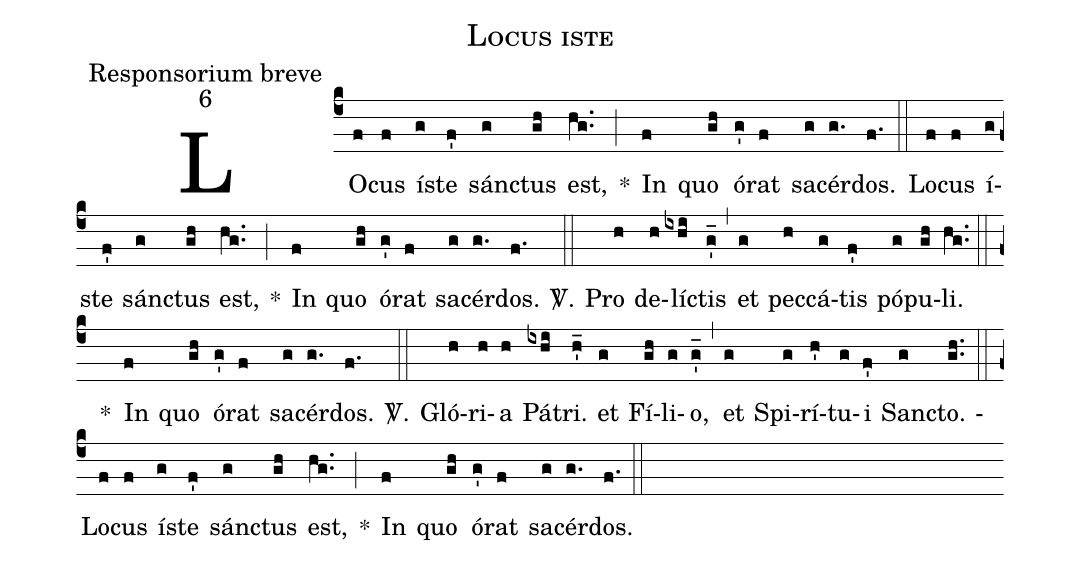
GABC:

name:Locus iste;
office-part:Responsorium breve;
mode:6;
%%
(c4) LO(f)cus(f) í(g)ste(f') sán(g)ctus(gh) est,(hg..) *(;) In(f) quo(gh) ó(g')rat(f) sa(g)cér(g.)dos.(f.) (::)

Lo(f)cus(f) í(g)ste(f') sán(g)ctus(gh) est,(hg..) *(;) In(f) quo(gh) ó(g')rat(f) sa(g)cér(g.)dos.(f.)

<sp>V/</sp>.(::) Pro(h) de(h)lí(ixhi)ctis(g'_) (,) et(g) pec(h)cá(g)tis(f') pó(g)pu(gh)li.(hg..) (::)

*() In(f) quo(gh) ó(g')rat(f) sa(g)cér(g.)dos.(f.)

<sp>V/</sp>.(::) Gló(h)ri(h)a(h) Pá(ixhi)tri.(h'_) et(g) Fí(gh)li(g)o,(g'_) (,) et(g) Spi(g)rí(h')tu(g)i(f') Sanc(g)to. (gh..)(::)
Lo(f)cus(f) í(g)ste(f') sán(g)ctus(gh) est,(hg..) *(;) In(f) quo(gh) ó(g')rat(f) sa(g)cér(g.)dos.(f.) (::)
